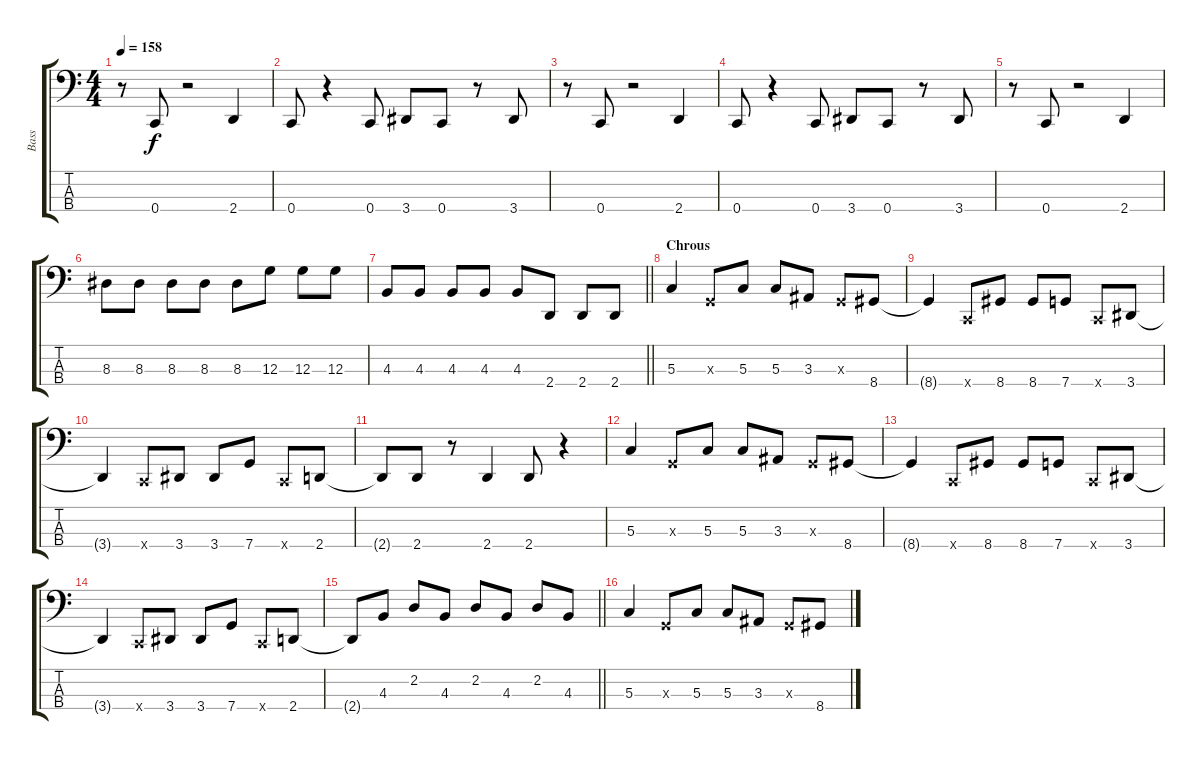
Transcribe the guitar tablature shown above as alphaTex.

\track ("Bass" "Bass") {instrument electricbasspick}
\staff {score tabs}
\tuning (F2 C2 G1 C1) {hide}
\ts (4 4)
\tempo 158
\clef f4
\ks c
r.8{dy f} 0.4.8 r.2 2.4.4 |
0.4.8 r.4 0.4.8 3.4.8 0.4.8 r.8 3.4.8 |
r.8 0.4.8 r.2 2.4.4 |
0.4.8 r.4 0.4.8 3.4.8 0.4.8 r.8 3.4.8 |
r.8 0.4.8 r.2 2.4.4 |
8.3.8 8.3.8 8.3.8 8.3.8 8.3.8 12.3.8 12.3.8 12.3.8 |
\barLineRight lightlight
4.3.8 4.3.8 4.3.8 4.3.8 4.3.8 2.4.8 2.4.8 2.4.8 |
\section ("" "Chrous")
5.3.4 0.3{x}.8 5.3.8 5.3.8 3.3.8 0.3{x}.8 8.4.8 |
8.4{t}.4 0.4{x}.8 8.4.8 8.4.8 7.4.8 0.4{x}.8 3.4.8 |
3.4{t}.4 0.4{x}.8 3.4.8 3.4.8 7.4.8 0.4{x}.8 2.4.8 |
2.4{t}.8 2.4.8 r.8 2.4.4 2.4.8 r.4 |
5.3.4 0.3{x}.8 5.3.8 5.3.8 3.3.8 0.3{x}.8 8.4.8 |
8.4{t}.4 0.4{x}.8 8.4.8 8.4.8 7.4.8 0.4{x}.8 3.4.8 |
3.4{t}.4 0.4{x}.8 3.4.8 3.4.8 7.4.8 0.4{x}.8 2.4.8 |
\barLineRight lightlight
2.4{t}.8 4.3.8 2.2.8 4.3.8 2.2.8 4.3.8 2.2.8 4.3.8 |
5.3.4 0.3{x}.8 5.3.8 5.3.8 3.3.8 0.3{x}.8 8.4.8
